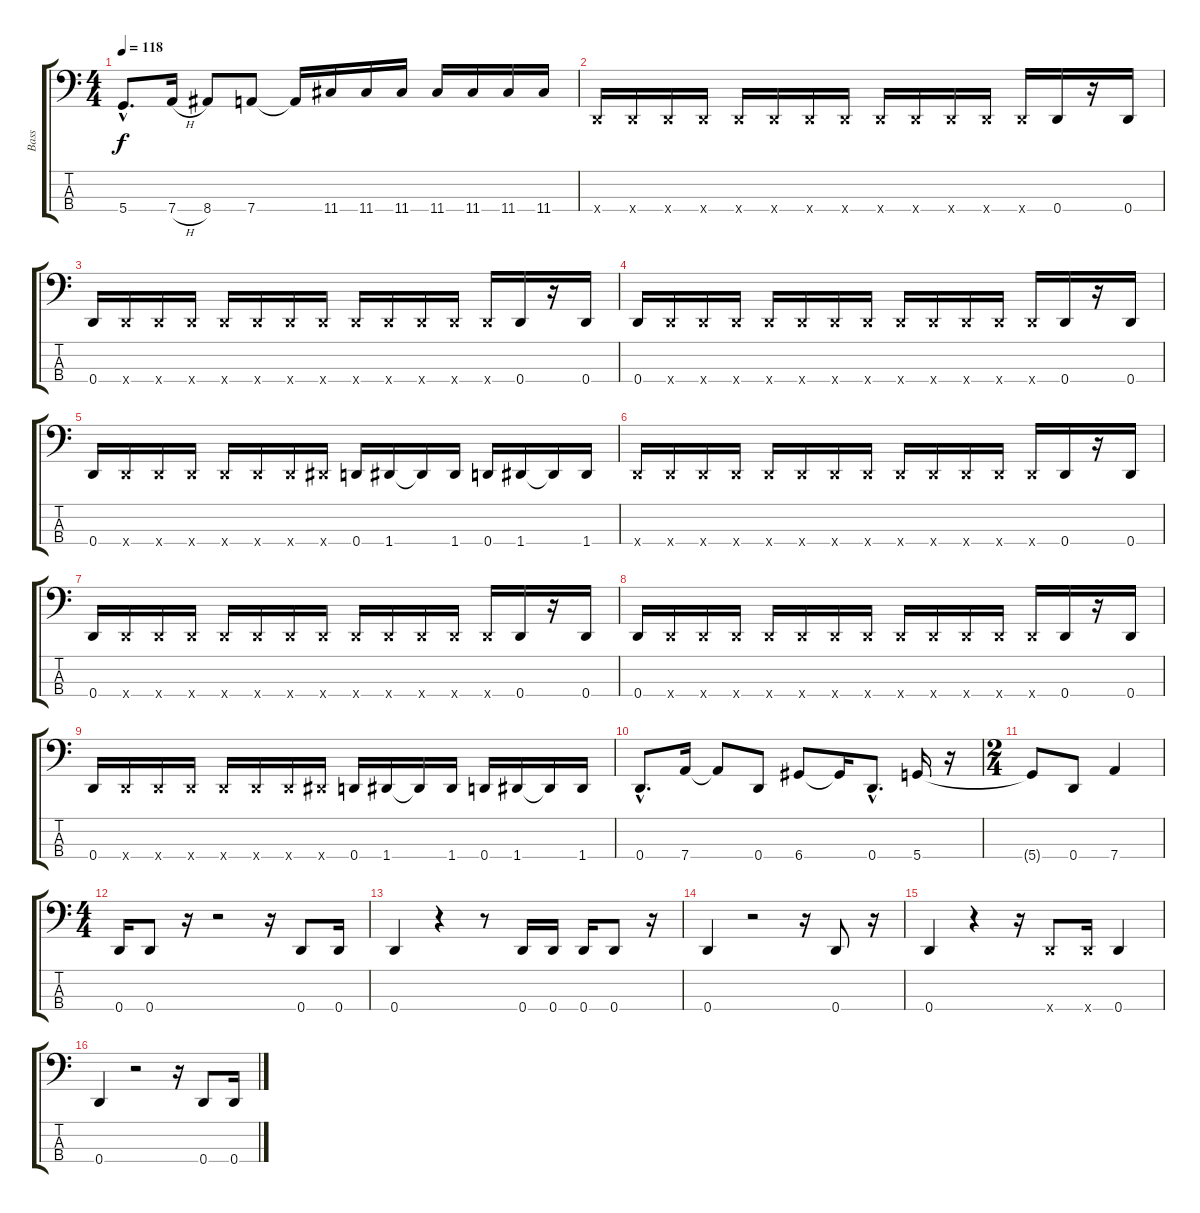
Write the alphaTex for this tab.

\track ("Bass" "Bass") {instrument electricbassfinger}
\staff {score tabs}
\tuning (G2 D2 A1 D1) {hide}
\ts (4 4)
\tempo 118
\clef f4
\ks c
5.4{hac}.8{d dy f} 7.4{h}.16 8.4.8 7.4.8 7.4{t}.16 11.4.16 11.4.16 11.4.16 11.4.16 11.4.16 11.4.16 11.4.16 |
0.4{x}.16 0.4{x}.16 0.4{x}.16 0.4{x}.16 0.4{x}.16 0.4{x}.16 0.4{x}.16 0.4{x}.16 0.4{x}.16 0.4{x}.16 0.4{x}.16 0.4{x}.16 0.4{x}.16 0.4.16 r.16 0.4.16 |
0.4.16 0.4{x}.16 0.4{x}.16 0.4{x}.16 0.4{x}.16 0.4{x}.16 0.4{x}.16 0.4{x}.16 0.4{x}.16 0.4{x}.16 0.4{x}.16 0.4{x}.16 0.4{x}.16 0.4.16 r.16 0.4.16 |
0.4.16 0.4{x}.16 0.4{x}.16 0.4{x}.16 0.4{x}.16 0.4{x}.16 0.4{x}.16 0.4{x}.16 0.4{x}.16 0.4{x}.16 0.4{x}.16 0.4{x}.16 0.4{x}.16 0.4.16 r.16 0.4.16 |
0.4.16 0.4{x}.16 0.4{x}.16 0.4{x}.16 0.4{x}.16 0.4{x}.16 0.4{x}.16 1.4{x}.16 0.4.16 1.4.16 1.4{t}.16 1.4.16 0.4.16 1.4.16 1.4{t}.16 1.4.16 |
0.4{x}.16 0.4{x}.16 0.4{x}.16 0.4{x}.16 0.4{x}.16 0.4{x}.16 0.4{x}.16 0.4{x}.16 0.4{x}.16 0.4{x}.16 0.4{x}.16 0.4{x}.16 0.4{x}.16 0.4.16 r.16 0.4.16 |
0.4.16 0.4{x}.16 0.4{x}.16 0.4{x}.16 0.4{x}.16 0.4{x}.16 0.4{x}.16 0.4{x}.16 0.4{x}.16 0.4{x}.16 0.4{x}.16 0.4{x}.16 0.4{x}.16 0.4.16 r.16 0.4.16 |
0.4.16 0.4{x}.16 0.4{x}.16 0.4{x}.16 0.4{x}.16 0.4{x}.16 0.4{x}.16 0.4{x}.16 0.4{x}.16 0.4{x}.16 0.4{x}.16 0.4{x}.16 0.4{x}.16 0.4.16 r.16 0.4.16 |
0.4.16 0.4{x}.16 0.4{x}.16 0.4{x}.16 0.4{x}.16 0.4{x}.16 0.4{x}.16 1.4{x}.16 0.4.16 1.4.16 1.4{t}.16 1.4.16 0.4.16 1.4.16 1.4{t}.16 1.4.16 |
0.4{hac}.8{d} 7.4.16 7.4{t}.8 0.4.8 6.4.8 6.4{t}.16 0.4{hac}.8{d} 5.4.16 r.16 |
\ts (2 4)
5.4{t}.8 0.4.8 7.4.4 |
\ts (4 4)
0.4.16 0.4.8 r.16 r.2 r.16 0.4.8 0.4.16 |
0.4.4 r.4 r.8 0.4.16 0.4.16 0.4.16 0.4.8 r.16 |
0.4.4 r.2 r.16 0.4.8 r.16 |
0.4.4 r.4 r.16 0.4{x}.8 0.4{x}.16 0.4.4 |
0.4.4 r.2 r.16 0.4.8 0.4.16
